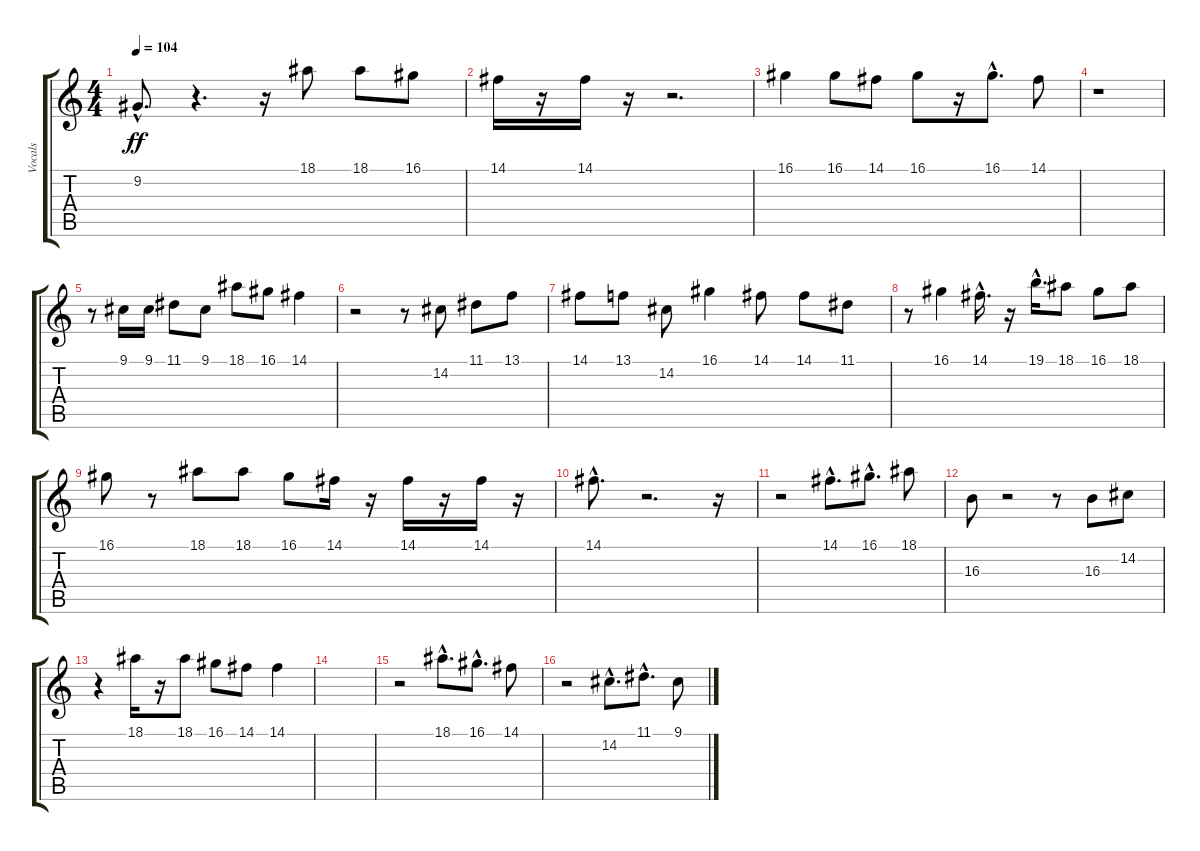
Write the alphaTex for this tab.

\track ("Vocals" "Vocals") {instrument altosax}
\staff {score tabs}
\tuning (E4 B3 G3 D3 A2 E2) {hide}
\ts (4 4)
\tempo 104
\clef g2
\ks c
9.2{hac}.8{d dy ff} r.4{d} r.16 18.1.8 18.1.8 16.1.8 |
14.1.16 r.16 14.1.16 r.16 r.2{d} |
16.1.4 16.1.8 14.1.8 16.1.8 r.16 16.1{hac}.8{d} 14.1.8 |
r.1 |
r.8 9.1.16 9.1.16 11.1.8 9.1.8 18.1.8 16.1.8 14.1.4 |
r.2 r.8 14.2.8 11.1.8 13.1.8 |
14.1.8 13.1.8 14.2.8 16.1.4 14.1.8 14.1.8 11.1.8 |
r.8 16.1.4 14.1{hac}.16{d} r.16 19.1{hac}.16{d} 18.1.8 16.1.8 18.1.8 |
16.1.8 r.8 18.1.8 18.1.8 16.1.8 14.1.16 r.16 14.1.16 r.16 14.1.16 r.16 |
14.1{hac}.8{d} r.2{d} r.16 |
r.2 14.1{hac}.8{d} 16.1{hac}.8{d} 18.1.8 |
16.3.8 r.2 r.8 16.3.8 14.2.8 |
r.4 18.1.16 r.16 18.1.8 16.1.8 14.1.8 14.1.4 |
|
r.2 18.1{hac}.8{d} 16.1{hac}.8{d} 14.1.8 |
r.2 14.2{hac}.8{d} 11.1{hac}.8{d} 9.1.8
